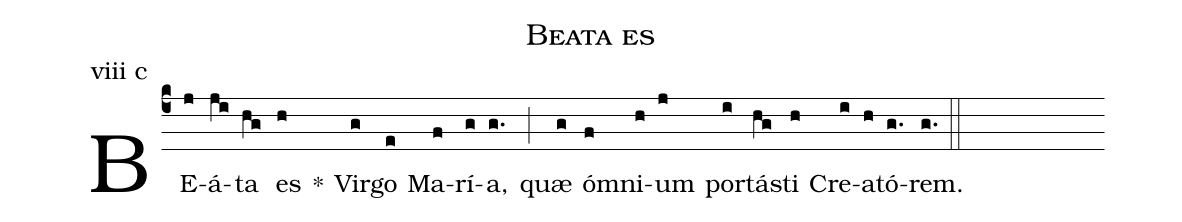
name: Beata es;
annotation: viii c;
mode: 8;
%%
(c4)
BE(j)á(ji)ta(hg) es(h) *()
Vir(g)go(e) Ma(f)rí(g)a,(g.) (;)
quæ(g) ó(f)mni(h)um(j) por(i)tá(hg)sti(h) Cre(i)a(h)tó(g.)rem.(g.) (::)
